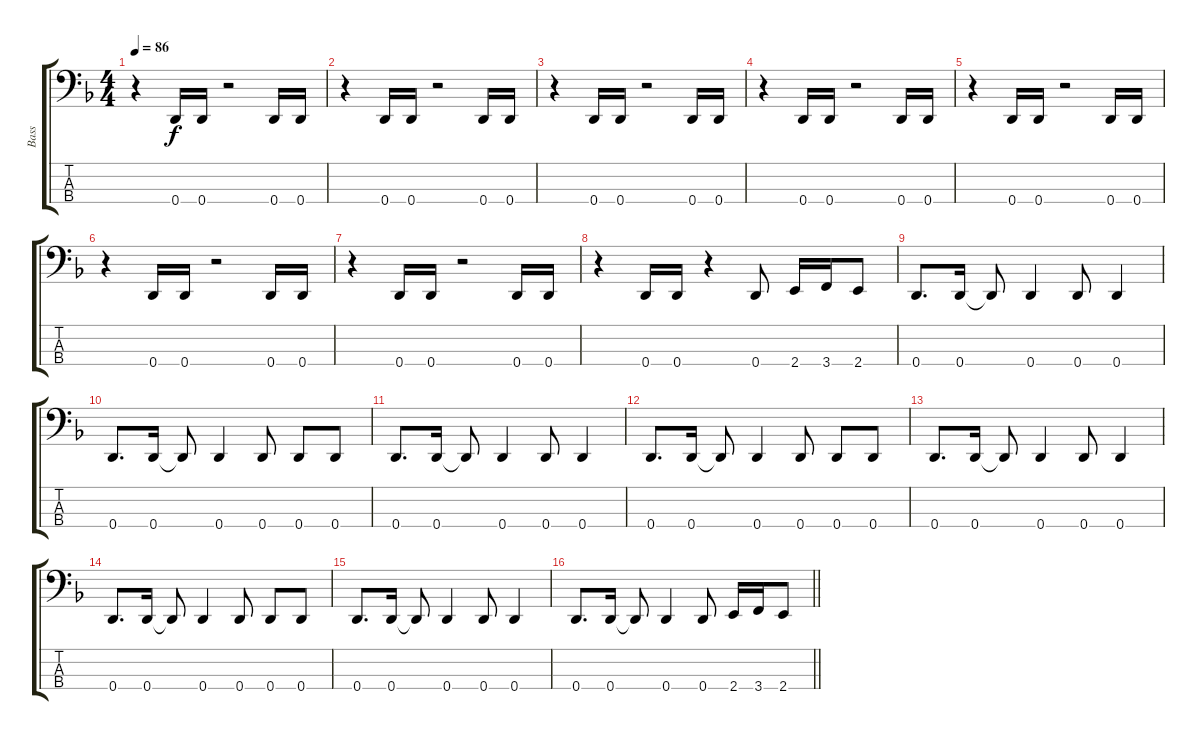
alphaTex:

\track ("Bass" "Bass") {instrument slapbass2}
\staff {score tabs}
\tuning (G2 D2 A1 D1) {hide}
\ts (4 4)
\tempo 86
\clef f4
\ks dminor
r.4{dy f} 0.4.16 0.4.16 r.2 0.4.16 0.4.16 |
r.4 0.4.16 0.4.16 r.2 0.4.16 0.4.16 |
r.4 0.4.16 0.4.16 r.2 0.4.16 0.4.16 |
r.4 0.4.16 0.4.16 r.2 0.4.16 0.4.16 |
r.4 0.4.16 0.4.16 r.2 0.4.16 0.4.16 |
r.4 0.4.16 0.4.16 r.2 0.4.16 0.4.16 |
r.4 0.4.16 0.4.16 r.2 0.4.16 0.4.16 |
r.4 0.4.16 0.4.16 r.4 0.4.8 2.4.16 3.4.16 2.4.8 |
0.4.8{d} 0.4.16 0.4{t}.8 0.4.4 0.4.8 0.4.4 |
0.4.8{d} 0.4.16 0.4{t}.8 0.4.4 0.4.8 0.4.8 0.4.8 |
0.4.8{d} 0.4.16 0.4{t}.8 0.4.4 0.4.8 0.4.4 |
0.4.8{d} 0.4.16 0.4{t}.8 0.4.4 0.4.8 0.4.8 0.4.8 |
0.4.8{d} 0.4.16 0.4{t}.8 0.4.4 0.4.8 0.4.4 |
0.4.8{d} 0.4.16 0.4{t}.8 0.4.4 0.4.8 0.4.8 0.4.8 |
0.4.8{d} 0.4.16 0.4{t}.8 0.4.4 0.4.8 0.4.4 |
\barLineRight lightlight
0.4.8{d} 0.4.16 0.4{t}.8 0.4.4 0.4.8 2.4.16 3.4.16 2.4.8
